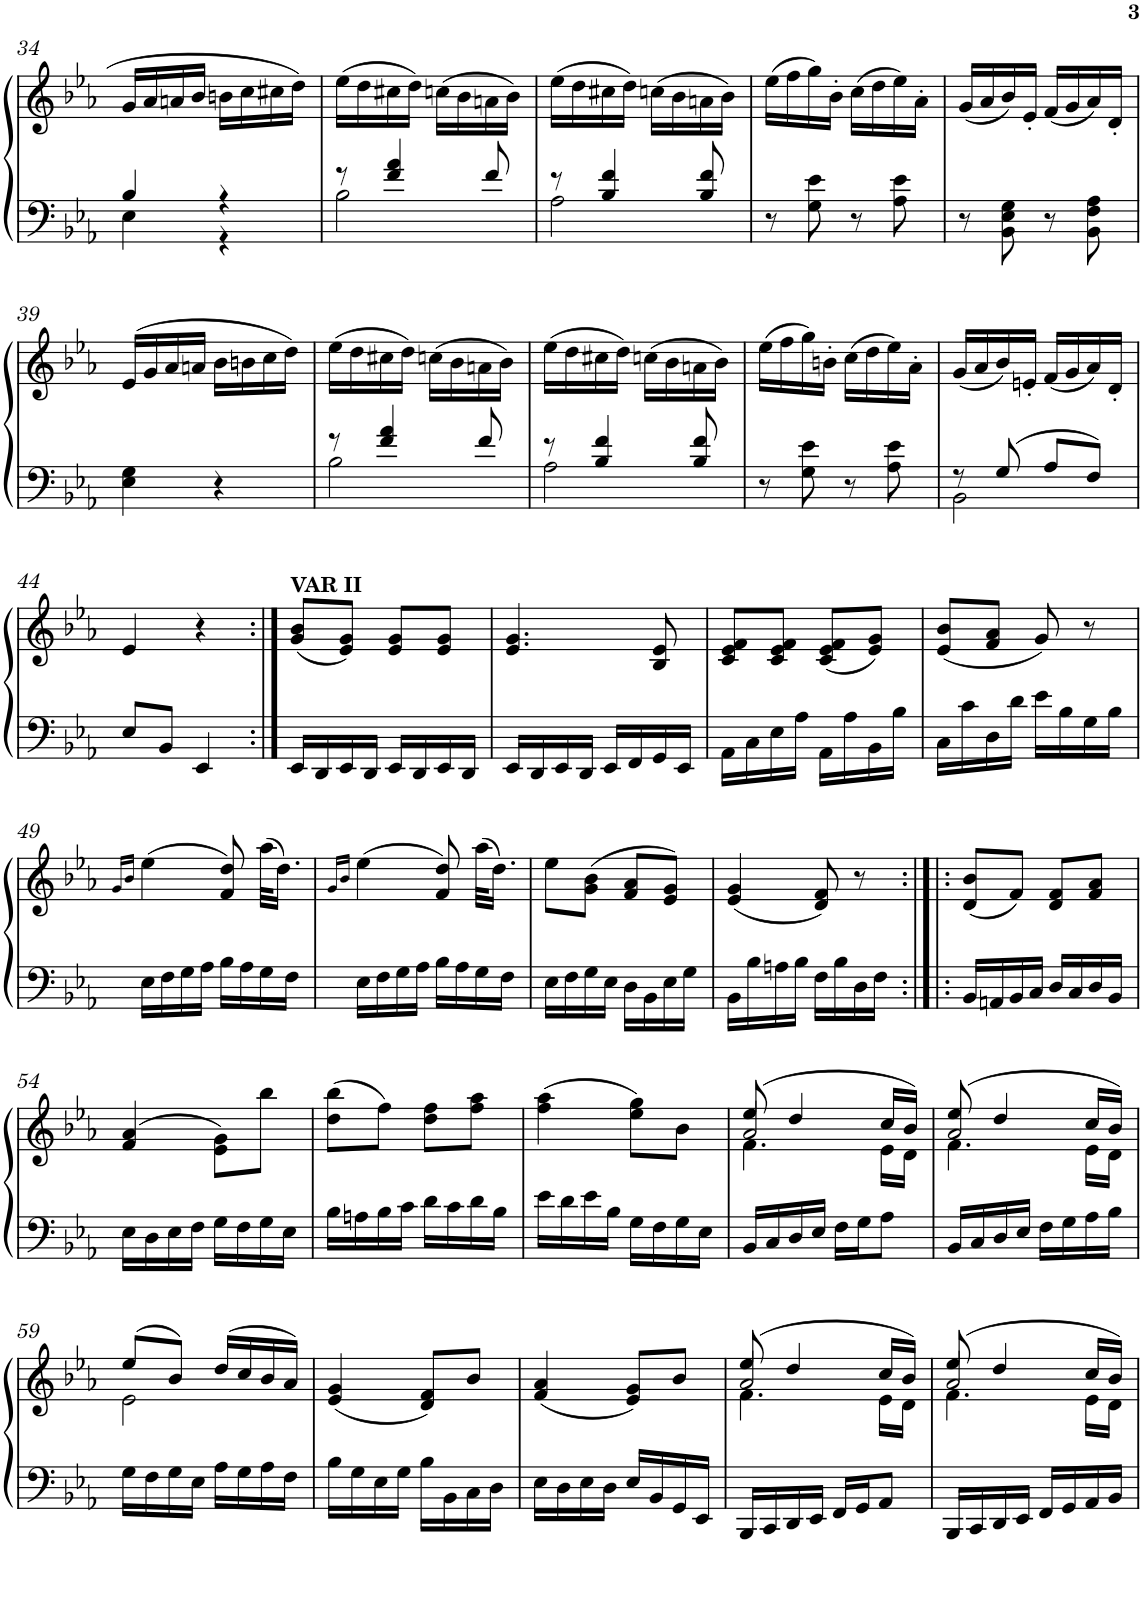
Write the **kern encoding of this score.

**kern	**kern
*part1	*part1
*staff2	*staff1
*I"Piano	*
*I'Pno.	*
!!LO:PB:g=z
*clefF4	*clefG2
*k[b-e-a-]	*k[b-e-a-]
*E-:	*E-:
*M2/4	*M2/4
=34	=34
*^	*
4B-/	4E-\	16g/LL
.	.	16a-/
.	.	16an/
.	.	16b-/JJ
4r	4r	16bn\LL
.	.	16cc\
.	.	16cc#X\
.	.	16dd\JJ
=35	=35	=35
8r	2B-\	(>16ee-\LL
.	.	16dd\
4f/ 4a-/	.	16cc#X\
.	.	16dd\JJ)
.	.	(>16ccn\LL
.	.	16b-\
8f/	.	16an\
.	.	16b-\JJ)
=36	=36	=36
8r	2A-\	(>16ee-\LL
.	.	16dd\
4B-/ 4f/	.	16cc#X\
.	.	16dd\JJ)
.	.	(>16ccn\LL
.	.	16b-\
8B-/ 8f/	.	16an\
.	.	16b-\JJ)
*v	*v	*
=37	=37
8r	(>16ee-\LL
.	16ff\
8G\ 8e-\	16gg\)
.	16b-'\JJ
8r	(>16cc\LL
.	16dd\
8A-\ 8e-\	16ee-\)
.	16a-'\JJ
=38	=38
8r	(<16g/LL
.	16a-/
8BB-\ 8E-\ 8G\	16b-/)
.	16e-'/JJ
8r	(<16f/LL
.	16g/
8BB-\ 8F\ 8A-\	16a-/)
.	16d'/JJ
!!LO:LB:g=z
=39	=39
4E-\ 4G\	(>16e-/LL
.	16g/
.	16a-/
.	16an/JJ
4r	16b-\LL
.	16bn\
.	16cc\
.	16dd\JJ)
=40	=40
*^	*
8r	2B-\	(>16ee-\LL
.	.	16dd\
4f/ 4a-/	.	16cc#X\
.	.	16dd\JJ)
.	.	(>16ccn\LL
.	.	16b-\
8f/	.	16an\
.	.	16b-\JJ)
=41	=41	=41
8r	2A-\	(>16ee-\LL
.	.	16dd\
4B-/ 4f/	.	16cc#X\
.	.	16dd\JJ)
.	.	(>16ccn\LL
.	.	16b-\
8B-/ 8f/	.	16an\
.	.	16b-\JJ)
*v	*v	*
=42	=42
8r	(>16ee-\LL
.	16ff\
8G\ 8e-\	16gg\)
.	16bn'\JJ
8r	(>16cc\LL
.	16dd\
8A-\ 8e-\	16ee-\)
.	16a-'\JJ
=43	=43
*^	*
8r	2BB-\	(<16g/LL
.	.	16a-/
8G/	.	16b-/)
.	.	16en'/JJ
8A-/L	.	(<16f/LL
.	.	16g/
8F/J	.	16a-/)
.	.	16d'/JJ
*v	*v	*
!!LO:LB:g=z
=44	=44
8E-/L	4e-/
8BB-/J	.
4EE-/	4r
=45:|!	=45:|!
!	!LO:TX:a:B:t=VAR II
16EE-/LL	(<8g/ 8b-/L
16DD/	.
16EE-/	8e-/ 8g/J)
16DD/JJ	.
16EE-/LL	8e-/ 8g/L
16DD/	.
16EE-/	8e-/ 8g/J
16DD/JJ	.
=46	=46
16EE-/LL	4.e-/ 4.g/
16DD/	.
16EE-/	.
16DD/JJ	.
16EE-/LL	.
16FF/	.
16GG/	8B-/ 8e-/
16EE-/JJ	.
=47	=47
16AA-\LL	8c/ 8e-/ 8f/L
16C\	.
16E-\	8c/ 8e-/ 8f/J
16A-\JJ	.
16AA-\LL	(<8c/ 8e-/ 8f/L
16A-\	.
16BB-\	8e-/ 8g/J)
16B-\JJ	.
=48	=48
16C\LL	(<8e-/ 8b-/L
16c\	.
16D\	8f/ 8a-/J
16d\JJ	.
16e-\LL	8g/)
16B-\	.
16G\	8r
16B-\JJ	.
!!LO:LB:g=z
=49	=49
.	16qg/LL
.	16qb-/JJ
16E-\LL	(>4ee-\
16F\	.
16G\	.
16A-\JJ	.
16B-\LL	8f/ 8dd/)
16A-\	.
16G\	(>32aa-\KLL
.	16.dd\JJ)
16F\JJ	.
=50	=50
.	16qg/LL
.	16qb-/JJ
16E-\LL	(>4ee-\
16F\	.
16G\	.
16A-\JJ	.
16B-\LL	8f/ 8dd/)
16A-\	.
16G\	(>32aa-\KLL
.	16.dd\JJ)
16F\JJ	.
=51	=51
16E-\LL	8ee-\L
16F\	.
16G\	(>8g\ 8b-\J
16E-\JJ	.
16D\LL	8f/ 8a-/L
16BB-\	.
16E-\	8e-/ 8g/J)
16G\JJ	.
=52	=52
16BB-\LL	(<4e-/ 4g/
16B-\	.
16An\	.
16B-\JJ	.
16F\LL	8d/ 8f/)
16B-\	.
16D\	8r
16F\JJ	.
=53:|!|:	=53:|!|:
16BB-/LL	(<8d/ 8b-/L
16AAn/	.
16BB-/	8f/J)
16C/JJ	.
16D/LL	8d/ 8f/L
16C/	.
16D/	8f/ 8a-/J
16BB-/JJ	.
!!LO:LB:g=z
=54	=54
16E-\LL	(>4f/ 4a-/
16D\	.
16E-\	.
16F\JJ	.
16G\LL	8e-\ 8g\L)
16F\	.
16G\	8bb-\J
16E-\JJ	.
=55	=55
16B-\LL	(>8dd\ 8bb-\L
16An\	.
16B-\	8ff\J)
16c\JJ	.
16d\LL	8dd\ 8ff\L
16c\	.
16d\	8ff\ 8aa-\J
16B-\JJ	.
=56	=56
16e-\LL	(>4ff\ 4aa-\
16d\	.
16e-\	.
16B-\JJ	.
16G\LL	8ee-\ 8gg\L)
16F\	.
16G\	8b-\J
16E-\JJ	.
=57	=57
*	*^
*	*	*^
16BB-/LL	(>8ee-/	4.f\	2a-/
16C/	.	.	.
16D/	4dd/	.	.
16E-/JJ	.	.	.
16F\LL	.	.	.
16G\J	.	.	.
8A-\J	16cc/LL	16e-\LL	.
.	16b-/JJ)	16d\JJ	.
=58	=58	=58	=58
16BB-/LL	(>8ee-/	4.f\	2a-/
16C/	.	.	.
16D/	4dd/	.	.
16E-/JJ	.	.	.
16F\LL	.	.	.
16G\	.	.	.
16A-\	16cc/LL	16e-\LL	.
16B-\JJ	16b-/JJ)	16d\JJ	.
*	*	*v	*v
!!LO:LB:g=z
=59	=59	=59
16G\LL	(>8ee-/L	2e-\
16F\	.	.
16G\	8b-/J)	.
16E-\JJ	.	.
16A-\LL	(>16dd/LL	.
16G\	16cc/	.
16A-\	16b-/	.
16F\JJ	16a-/JJ)	.
*	*v	*v
=60	=60
16B-\LL	(<4e-/ 4g/
16G\	.
16E-\	.
16G\JJ	.
16B-\LL	8d/ 8f/L)
16BB-\	.
16C\	8b-/J
16D\JJ	.
=61	=61
16E-\LL	(<4f/ 4a-/
16D\	.
16E-\	.
16D\JJ	.
16E-/LL	8e-/ 8g/L)
16BB-/	.
16GG/	8b-/J
16EE-/JJ	.
=62	=62
*	*^
*	*	*^
16BBB-/LL	(>8ee-/	4.f\	2a-/
16CC/	.	.	.
16DD/	4dd/	.	.
16EE-/JJ	.	.	.
16FF/LL	.	.	.
16GG/J	.	.	.
8AA-/J	16cc/LL	16e-\LL	.
.	16b-/JJ)	16d\JJ	.
=63	=63	=63	=63
16BBB-/LL	(>8ee-/	4.f\	2a-/
16CC/	.	.	.
16DD/	4dd/	.	.
16EE-/JJ	.	.	.
16FF/LL	.	.	.
16GG/	.	.	.
16AA-/	16cc/LL	16e-\LL	.
16BB-/JJ	16b-/JJ)	16d\JJ	.
*	*v	*v	*v
=	=
*-	*-
